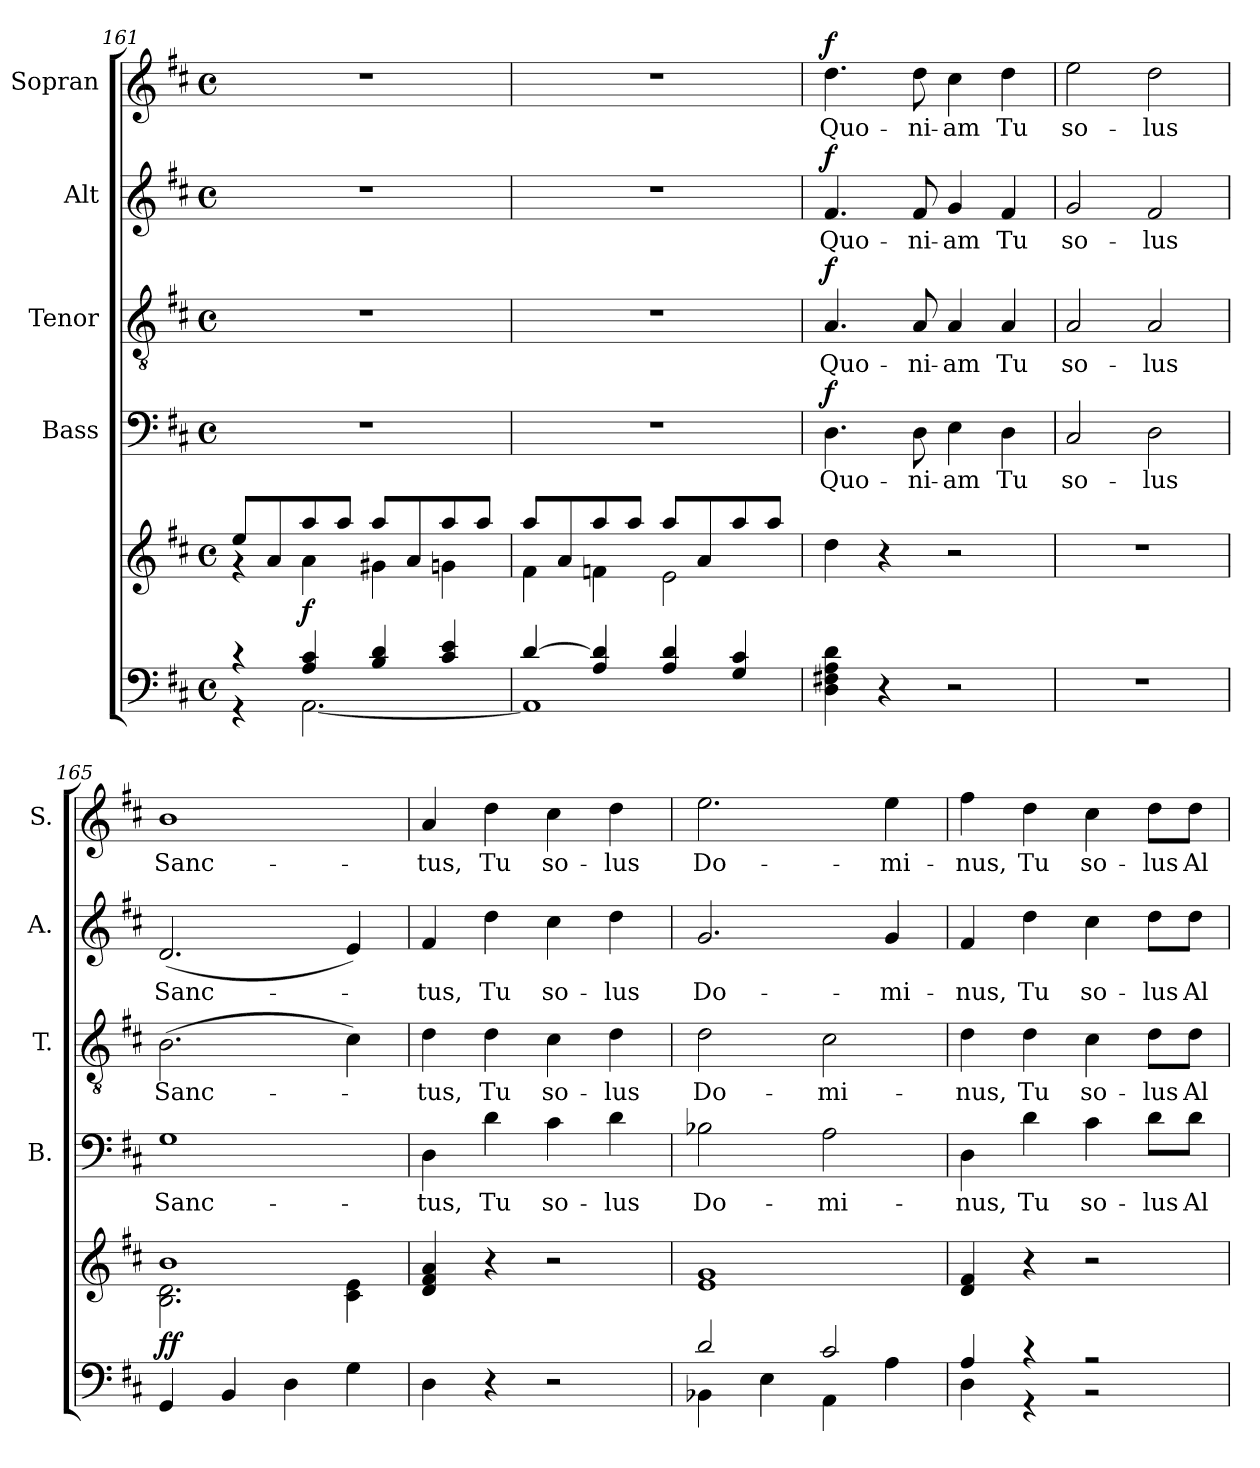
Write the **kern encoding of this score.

**kern	**kern	**dynam	**kern	**text	**dynam	**kern	**text	**dynam	**kern	**text	**dynam	**kern	**text	**dynam
*part5	*part5	*part5	*part4	*part4	*part4	*part3	*part3	*part3	*part2	*part2	*part2	*part1	*part1	*part1
*staff6	*staff5	*staff5/6	*staff4	*staff4	*staff4	*staff3	*staff3	*staff3	*staff2	*staff2	*staff2	*staff1	*staff1	*staff1
*	*	*	*I"Bass	*	*	*I"Tenor	*	*	*I"Alt	*	*	*I"Sopran	*	*
*	*	*	*I'B.	*	*	*I'T.	*	*	*I'A.	*	*	*I'S.	*	*
*clefF4	*clefG2	*	*clefF4	*	*	*clefGv2	*	*	*clefG2	*	*	*clefG2	*	*
*k[f#c#]	*k[f#c#]	*	*k[f#c#]	*	*	*k[f#c#]	*	*	*k[f#c#]	*	*	*k[f#c#]	*	*
*D:	*D:	*	*D:	*	*	*D:	*	*	*D:	*	*	*D:	*	*
*M4/4	*M4/4	*	*M4/4	*	*	*M4/4	*	*	*M4/4	*	*	*M4/4	*	*
*met(c)	*met(c)	*	*met(c)	*	*	*met(c)	*	*	*met(c)	*	*	*met(c)	*	*
=161	=161	=161	=161	=161	=161	=161	=161	=161	=161	=161	=161	=161	=161	=161
*^	*^	*	*	*	*	*	*	*	*	*	*	*	*	*
4r	4r	8ee/L	4rg	.	1r	.	.	1r	.	.	1r	.	.	1r	.	.
.	.	8a/	.	.	.	.	.	.	.	.	.	.	.	.	.	.
!	!	!	!	!LO:DY:b	!	!	!	!	!	!	!	!	!	!	!	!
4A/ 4c#/	[<2.AA\	8aa/	4a\	f	.	.	.	.	.	.	.	.	.	.	.	.
.	.	8aa/J	.	.	.	.	.	.	.	.	.	.	.	.	.	.
4B/ 4d/	.	8aa/L	4g#X\	.	.	.	.	.	.	.	.	.	.	.	.	.
.	.	8a/	.	.	.	.	.	.	.	.	.	.	.	.	.	.
4c#/ 4e/	.	8aa/	4gn\	.	.	.	.	.	.	.	.	.	.	.	.	.
.	.	8aa/J	.	.	.	.	.	.	.	.	.	.	.	.	.	.
!!LO:LB:g=z
=162	=162	=162	=162	=162	=162	=162	=162	=162	=162	=162	=162	=162	=162	=162	=162	=162
[>4d/	1AA]	8aa/L	4f#\	.	1r	.	.	1r	.	.	1r	.	.	1r	.	.
.	.	8a/	.	.	.	.	.	.	.	.	.	.	.	.	.	.
4A/ 4d/]	.	8aa/	4fn\	.	.	.	.	.	.	.	.	.	.	.	.	.
.	.	8aa/J	.	.	.	.	.	.	.	.	.	.	.	.	.	.
4A/ 4d/	.	8aa/L	2e\	.	.	.	.	.	.	.	.	.	.	.	.	.
.	.	8a/	.	.	.	.	.	.	.	.	.	.	.	.	.	.
4G/ 4c#/	.	8aa/	.	.	.	.	.	.	.	.	.	.	.	.	.	.
.	.	8aa/J	.	.	.	.	.	.	.	.	.	.	.	.	.	.
*v	*v	*	*	*	*	*	*	*	*	*	*	*	*	*	*	*
*	*v	*v	*	*	*	*	*	*	*	*	*	*	*	*	*
=163	=163	=163	=163	=163	=163	=163	=163	=163	=163	=163	=163	=163	=163	=163
!	!	!	!	!LO:LY:b	!LO:DY:a	!	!LO:LY:b	!LO:DY:a	!	!LO:LY:b	!LO:DY:a	!	!LO:LY:b	!LO:DY:a
4D\ 4F#X\ 4A\ 4d\	4dd\	.	4.D\	Quo-	f	4.A/	Quo-	f	4.f#/	Quo-	f	4.dd\	Quo-	f
4r	4r	.	.	.	.	.	.	.	.	.	.	.	.	.
!	!	!	!	!LO:LY:b	!	!	!LO:LY:b	!	!	!LO:LY:b	!	!	!LO:LY:b	!
.	.	.	8D\	-ni-	.	8A/	-ni-	.	8f#/	-ni-	.	8dd\	-ni-	.
!	!	!	!	!LO:LY:b	!	!	!LO:LY:b	!	!	!LO:LY:b	!	!	!LO:LY:b	!
2r	2r	.	4E\	-am	.	4A/	-am	.	4g/	-am	.	4cc#\	-am	.
!	!	!	!	!LO:LY:b	!	!	!LO:LY:b	!	!	!LO:LY:b	!	!	!LO:LY:b	!
.	.	.	4D\	Tu	.	4A/	Tu	.	4f#/	Tu	.	4dd\	Tu	.
=164	=164	=164	=164	=164	=164	=164	=164	=164	=164	=164	=164	=164	=164	=164
!	!	!	!	!LO:LY:b	!	!	!LO:LY:b	!	!	!LO:LY:b	!	!	!LO:LY:b	!
1r	1r	.	2C#/	so-	.	2A/	so-	.	2g/	so-	.	2ee\	so-	.
!	!	!	!	!LO:LY:b	!	!	!LO:LY:b	!	!	!LO:LY:b	!	!	!LO:LY:b	!
.	.	.	2D\	-lus	.	2A/	-lus	.	2f#/	-lus	.	2dd\	-lus	.
=165	=165	=165	=165	=165	=165	=165	=165	=165	=165	=165	=165	=165	=165	=165
*	*^	*	*	*	*	*	*	*	*	*	*	*	*	*
!	!	!	!LO:DY:b	!	!LO:LY:b	!	!	!LO:LY:b	!	!	!LO:LY:b	!	!	!LO:LY:b	!
4GG/	1b	2.B\ 2.d\	ff	1G	Sanc-	.	(>2.B\	Sanc-	.	(<2.d/	Sanc-	.	1b	Sanc-	.
4BB/	.	.	.	.	.	.	.	.	.	.	.	.	.	.	.
4D\	.	.	.	.	.	.	.	.	.	.	.	.	.	.	.
4G\	.	4c#\ 4e\	.	.	.	.	4c#\)	.	.	4e/)	.	.	.	.	.
=166	=166	=166	=166	=166	=166	=166	=166	=166	=166	=166	=166	=166	=166	=166	=166
!	!	!	!	!	!LO:LY:b	!	!	!LO:LY:b	!	!	!LO:LY:b	!	!	!LO:LY:b	!
*	*v	*v	*	*	*	*	*	*	*	*	*	*	*	*	*
4D\	4d/ 4f#/ 4a/	.	4D\	-tus,	.	4d\	-tus,	.	4f#/	-tus,	.	4a/	-tus,	.
!	!	!	!	!LO:LY:b	!	!	!LO:LY:b	!	!	!LO:LY:b	!	!	!LO:LY:b	!
4r	4r	.	4d\	Tu	.	4d\	Tu	.	4dd\	Tu	.	4dd\	Tu	.
!	!	!	!	!LO:LY:b	!	!	!LO:LY:b	!	!	!LO:LY:b	!	!	!LO:LY:b	!
2r	2r	.	4c#\	so-	.	4c#\	so-	.	4cc#\	so-	.	4cc#\	so-	.
!	!	!	!	!LO:LY:b	!	!	!LO:LY:b	!	!	!LO:LY:b	!	!	!LO:LY:b	!
.	.	.	4d\	-lus	.	4d\	-lus	.	4dd\	-lus	.	4dd\	-lus	.
=167	=167	=167	=167	=167	=167	=167	=167	=167	=167	=167	=167	=167	=167	=167
*^	*	*	*	*	*	*	*	*	*	*	*	*	*	*
!	!	!	!	!	!LO:LY:b	!	!	!LO:LY:b	!	!	!LO:LY:b	!	!	!LO:LY:b	!
2d/	4BB-X\	1e 1g	.	2B-X\	Do-	.	2d\	Do-	.	2.g/	Do-	.	2.ee\	Do-	.
.	4E\	.	.	.	.	.	.	.	.	.	.	.	.	.	.
!	!	!	!	!	!LO:LY:b	!	!	!LO:LY:b	!	!	!	!	!	!	!
2c#/	4AA\	.	.	2A\	-mi-	.	2c#\	-mi-	.	.	.	.	.	.	.
!	!	!	!	!	!	!	!	!	!	!	!LO:LY:b	!	!	!LO:LY:b	!
.	4A\	.	.	.	.	.	.	.	.	4g/	-mi-	.	4ee\	-mi-	.
!!LO:PB:g=z
=168	=168	=168	=168	=168	=168	=168	=168	=168	=168	=168	=168	=168	=168	=168	=168
!	!	!	!	!	!LO:LY:b	!	!	!LO:LY:b	!	!	!LO:LY:b	!	!	!LO:LY:b	!
4A/	4D\	4d/ 4f#/	.	4D\	-nus,	.	4d\	-nus,	.	4f#/	-nus,	.	4ff#\	-nus,	.
!	!	!	!	!	!LO:LY:b	!	!	!LO:LY:b	!	!	!LO:LY:b	!	!	!LO:LY:b	!
4r	4r	4r	.	4d\	Tu	.	4d\	Tu	.	4dd\	Tu	.	4dd\	Tu	.
!	!	!	!	!	!LO:LY:b	!	!	!LO:LY:b	!	!	!LO:LY:b	!	!	!LO:LY:b	!
2r	2r	2r	.	4c#\	so-	.	4c#\	so-	.	4cc#\	so-	.	4cc#\	so-	.
!	!	!	!	!	!LO:LY:b	!	!	!LO:LY:b	!	!	!LO:LY:b	!	!	!LO:LY:b	!
.	.	.	.	8d\L	-lus	.	8d\L	-lus	.	8dd\L	-lus	.	8dd\L	-lus	.
!	!	!	!	!	!LO:LY:b	!	!	!LO:LY:b	!	!	!LO:LY:b	!	!	!LO:LY:b	!
.	.	.	.	8d\J	Al-	.	8d\J	Al-	.	8dd\J	Al-	.	8dd\J	Al-	.
*v	*v	*	*	*	*	*	*	*	*	*	*	*	*	*	*
=	=	=	=	=	=	=	=	=	=	=	=	=	=	=
*-	*-	*-	*-	*-	*-	*-	*-	*-	*-	*-	*-	*-	*-	*-
